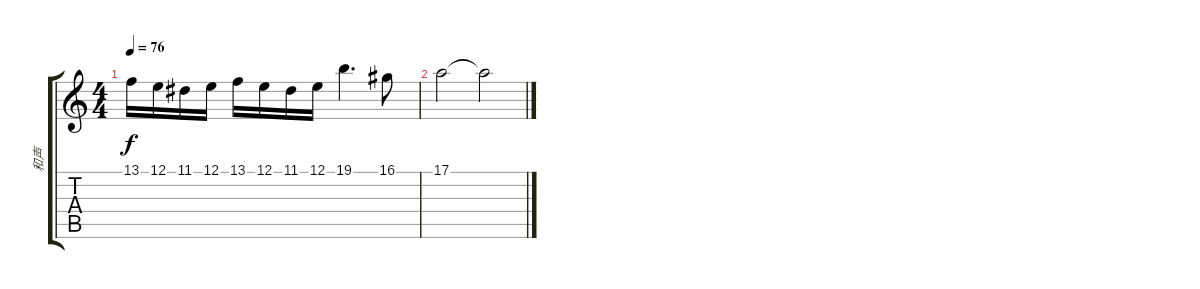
\track ("和声" "和声") {instrument violin}
\staff {score tabs}
\tuning (E4 B3 G3 D3 A2 E2) {hide}
\ts (4 4)
\tempo 76
\clef g2
\ks c
13.1.16{dy f} 12.1.16 11.1.16 12.1.16 13.1.16 12.1.16 11.1.16 12.1.16 19.1.4{d} 16.1.8 |
17.1.2 17.1{t}.2{volume 0}
